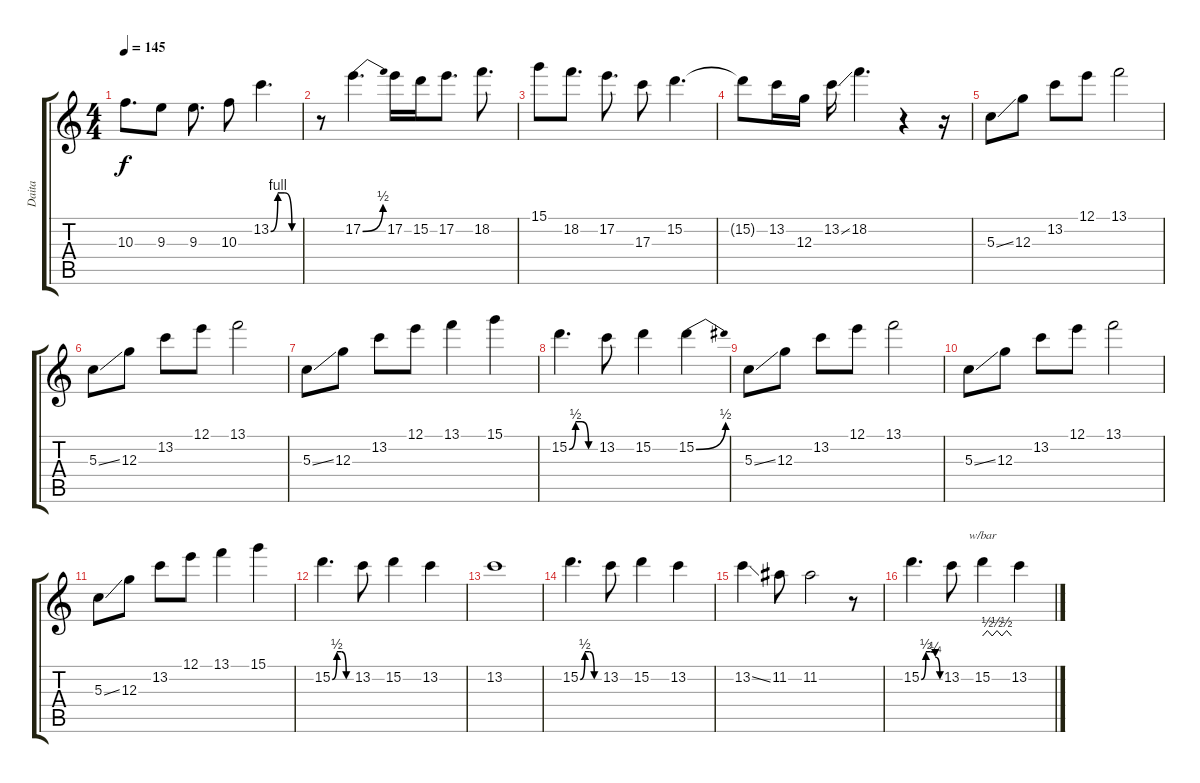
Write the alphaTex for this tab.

\track ("Daita" "Daita") {instrument distortionguitar}
\staff {score tabs}
\tuning (E4 B3 G3 D3 A2 E2) {hide}
\ts (4 4)
\tempo 145
\clef g2
\ks c
10.3.8{d dy f} 9.3.8 9.3.8{d} 10.3.8 13.2{be (custom 0 0 15 4 30 4 45 0 60 0)}.4{d} |
r.8 17.2{be (bend 0 0 60 2)}.4{d} 17.2.16 15.2.16 17.2.8{d} 18.2.8{d} |
15.1.8 18.2.8{d} 17.2.8{d} 17.3.8 15.2.4{d} |
15.2{t}.8 13.2.16 12.3.16 13.2{ss}.16 18.2.4{d} r.4 r.16 |
5.3{ss}.8 12.3.8 13.2.8 12.1.8 13.1.2 |
5.3{ss}.8 12.3.8 13.2.8 12.1.8 13.1.2 |
5.3{ss}.8 12.3.8 13.2.8 12.1.8 13.1.4 15.1.4 |
15.2{be (custom 0 0 15 2 30 2 45 0 60 0)}.4{d} 13.2.8 15.2.4 15.2{be (bend 0 0 60 2)}.4 |
5.3{ss}.8 12.3.8 13.2.8 12.1.8 13.1.2 |
5.3{ss}.8 12.3.8 13.2.8 12.1.8 13.1.2 |
5.3{ss}.8 12.3.8 13.2.8 12.1.8 13.1.4 15.1.4 |
15.2{be (custom 0 0 15 2 30 2 45 0 60 0)}.4{d} 13.2.8 15.2.4 13.2.4 |
13.2.1 |
15.2{be (custom 0 0 15 2 30 2 45 0 60 0)}.4{d} 13.2.8 15.2.4 13.2.4 |
13.2{ss}.4 11.2.8 11.2.2 r.8 |
15.2{be (custom 0 0 15 2 30 2 45 1 60 0)}.4{d} 13.2.8 15.2.4{tbe (custom default 0 0 10 2 20 0 30 2 40 0 50 2 60 0)} 13.2.4
